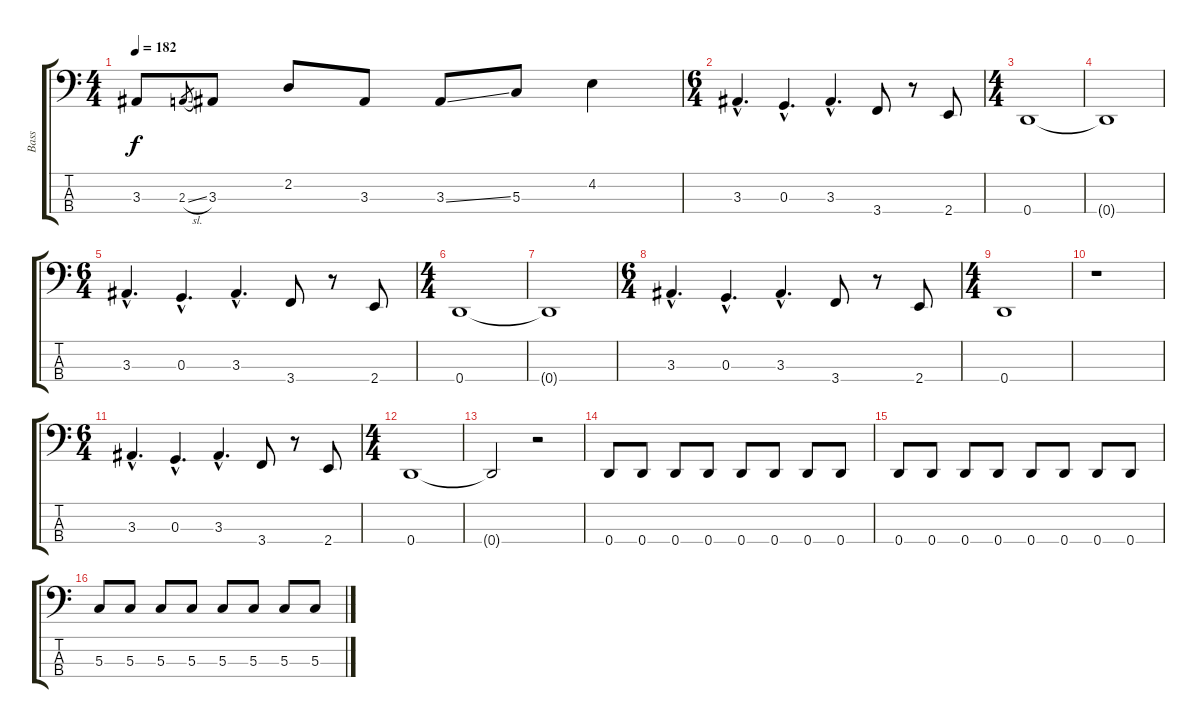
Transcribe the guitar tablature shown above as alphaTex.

\track ("Bass" "Bass") {instrument electricbasspick}
\staff {score tabs}
\tuning (F2 C2 G1 D1) {hide}
\ts (4 4)
\tempo 182
\clef f4
\ks c
3.3.8{dy f} 2.3{sl}.8{gr} 3.3.8 2.2.8 3.3.8 3.3{ss}.8 5.3.8 4.2.4 |
\ts (6 4)
3.3{hac}.4{d} 0.3{hac}.4{d} 3.3{hac}.4{d} 3.4.8 r.8 2.4.8 |
\ts (4 4)
0.4.1 |
0.4{t}.1 |
\ts (6 4)
3.3{hac}.4{d} 0.3{hac}.4{d} 3.3{hac}.4{d} 3.4.8 r.8 2.4.8 |
\ts (4 4)
0.4.1 |
0.4{t}.1 |
\ts (6 4)
3.3{hac}.4{d} 0.3{hac}.4{d} 3.3{hac}.4{d} 3.4.8 r.8 2.4.8 |
\ts (4 4)
0.4.1 |
r.1 |
\ts (6 4)
3.3{hac}.4{d} 0.3{hac}.4{d} 3.3{hac}.4{d} 3.4.8 r.8 2.4.8 |
\ts (4 4)
0.4.1 |
0.4{t}.2 r.2 |
0.4.8 0.4.8 0.4.8 0.4.8 0.4.8 0.4.8 0.4.8 0.4.8 |
0.4.8 0.4.8 0.4.8 0.4.8 0.4.8 0.4.8 0.4.8 0.4.8 |
5.3.8 5.3.8 5.3.8 5.3.8 5.3.8 5.3.8 5.3.8 5.3.8
